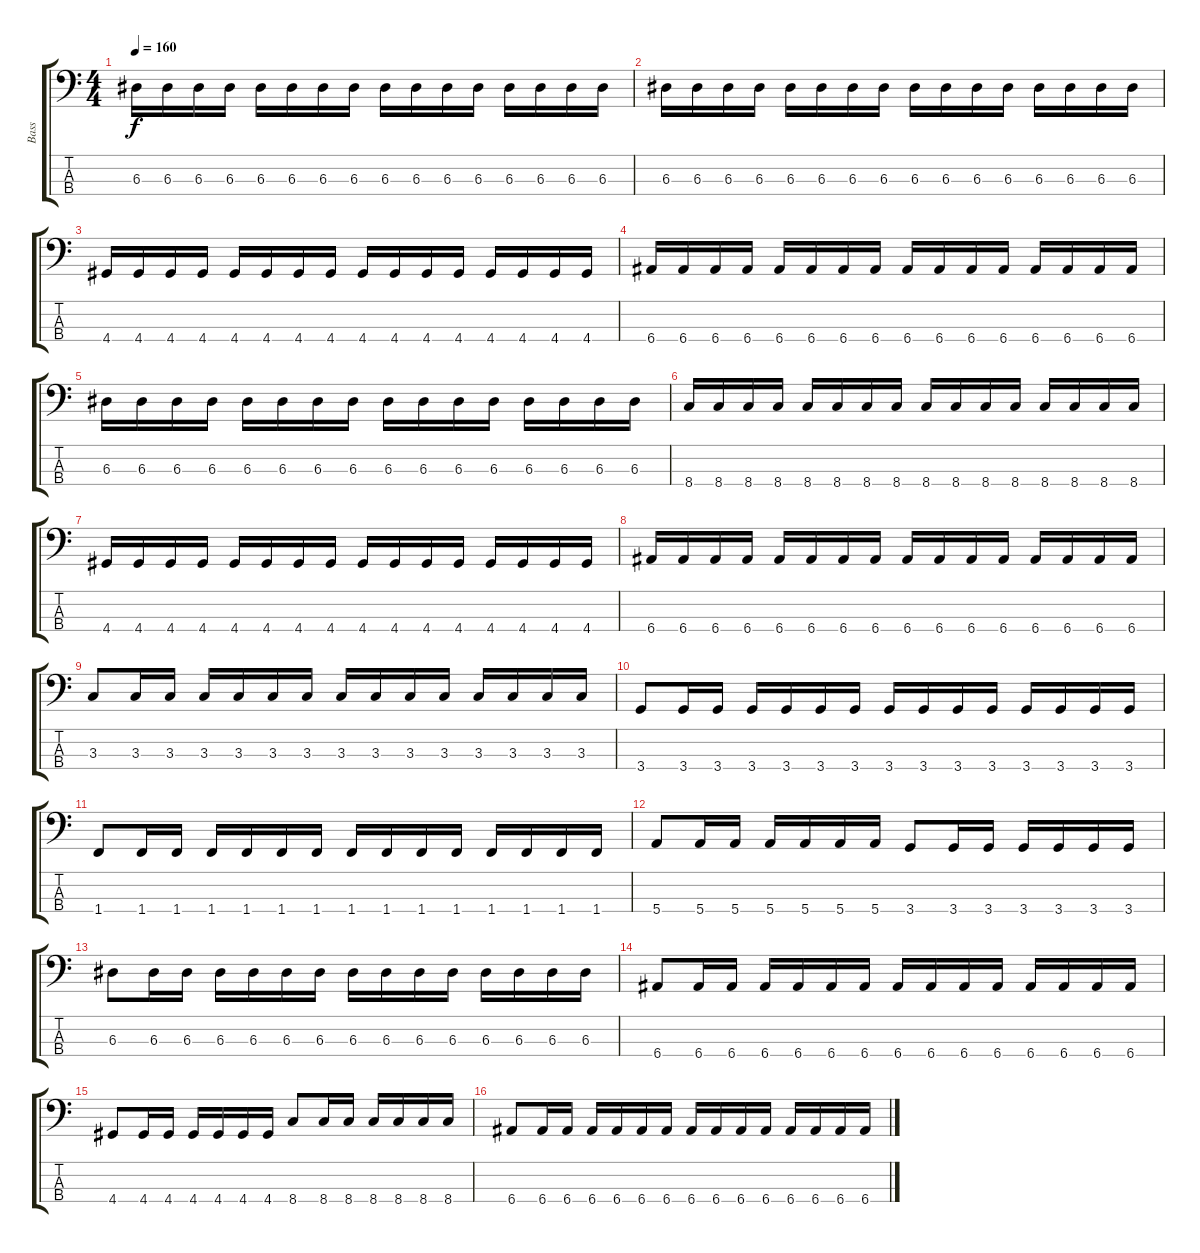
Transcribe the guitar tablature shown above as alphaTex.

\track ("Bass" "Bass") {instrument electricbassfinger}
\staff {score tabs}
\tuning (G2 D2 A1 E1) {hide}
\ts (4 4)
\tempo 160
\clef f4
\ks c
6.3.16{dy f} 6.3.16 6.3.16 6.3.16 6.3.16 6.3.16 6.3.16 6.3.16 6.3.16 6.3.16 6.3.16 6.3.16 6.3.16 6.3.16 6.3.16 6.3.16 |
6.3.16 6.3.16 6.3.16 6.3.16 6.3.16 6.3.16 6.3.16 6.3.16 6.3.16 6.3.16 6.3.16 6.3.16 6.3.16 6.3.16 6.3.16 6.3.16 |
4.4.16 4.4.16 4.4.16 4.4.16 4.4.16 4.4.16 4.4.16 4.4.16 4.4.16 4.4.16 4.4.16 4.4.16 4.4.16 4.4.16 4.4.16 4.4.16 |
6.4.16 6.4.16 6.4.16 6.4.16 6.4.16 6.4.16 6.4.16 6.4.16 6.4.16 6.4.16 6.4.16 6.4.16 6.4.16 6.4.16 6.4.16 6.4.16 |
6.3.16 6.3.16 6.3.16 6.3.16 6.3.16 6.3.16 6.3.16 6.3.16 6.3.16 6.3.16 6.3.16 6.3.16 6.3.16 6.3.16 6.3.16 6.3.16 |
8.4.16 8.4.16 8.4.16 8.4.16 8.4.16 8.4.16 8.4.16 8.4.16 8.4.16 8.4.16 8.4.16 8.4.16 8.4.16 8.4.16 8.4.16 8.4.16 |
4.4.16 4.4.16 4.4.16 4.4.16 4.4.16 4.4.16 4.4.16 4.4.16 4.4.16 4.4.16 4.4.16 4.4.16 4.4.16 4.4.16 4.4.16 4.4.16 |
6.4.16 6.4.16 6.4.16 6.4.16 6.4.16 6.4.16 6.4.16 6.4.16 6.4.16 6.4.16 6.4.16 6.4.16 6.4.16 6.4.16 6.4.16 6.4.16 |
3.3.8 3.3.16 3.3.16 3.3.16 3.3.16 3.3.16 3.3.16 3.3.16 3.3.16 3.3.16 3.3.16 3.3.16 3.3.16 3.3.16 3.3.16 |
3.4.8 3.4.16 3.4.16 3.4.16 3.4.16 3.4.16 3.4.16 3.4.16 3.4.16 3.4.16 3.4.16 3.4.16 3.4.16 3.4.16 3.4.16 |
1.4.8 1.4.16 1.4.16 1.4.16 1.4.16 1.4.16 1.4.16 1.4.16 1.4.16 1.4.16 1.4.16 1.4.16 1.4.16 1.4.16 1.4.16 |
5.4.8 5.4.16 5.4.16 5.4.16 5.4.16 5.4.16 5.4.16 3.4.8 3.4.16 3.4.16 3.4.16 3.4.16 3.4.16 3.4.16 |
6.3.8 6.3.16 6.3.16 6.3.16 6.3.16 6.3.16 6.3.16 6.3.16 6.3.16 6.3.16 6.3.16 6.3.16 6.3.16 6.3.16 6.3.16 |
6.4.8 6.4.16 6.4.16 6.4.16 6.4.16 6.4.16 6.4.16 6.4.16 6.4.16 6.4.16 6.4.16 6.4.16 6.4.16 6.4.16 6.4.16 |
4.4.8 4.4.16 4.4.16 4.4.16 4.4.16 4.4.16 4.4.16 8.4.8 8.4.16 8.4.16 8.4.16 8.4.16 8.4.16 8.4.16 |
6.4.8 6.4.16 6.4.16 6.4.16 6.4.16 6.4.16 6.4.16 6.4.16 6.4.16 6.4.16 6.4.16 6.4.16 6.4.16 6.4.16 6.4.16
